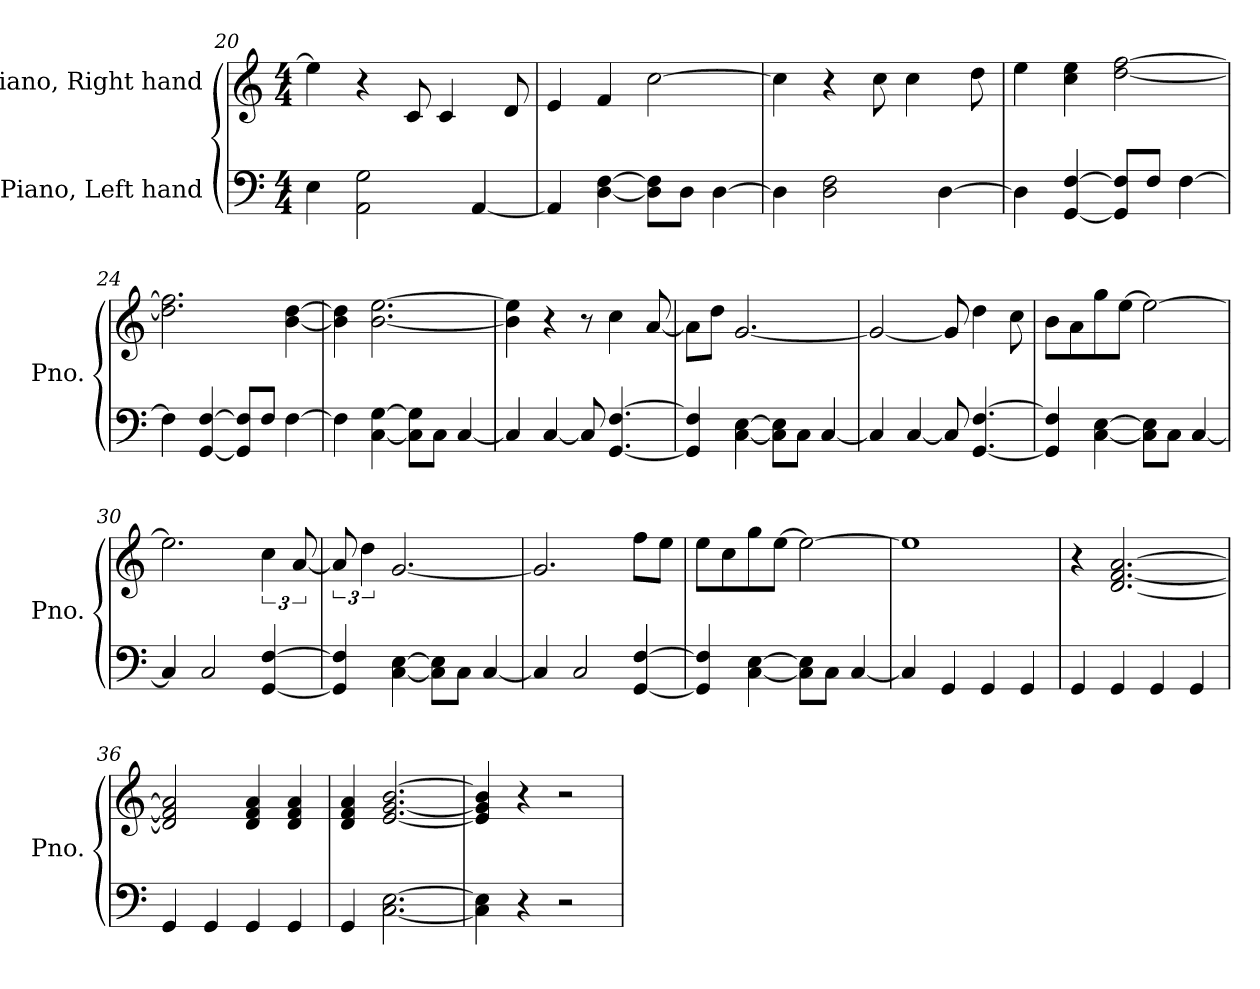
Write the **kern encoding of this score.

**kern	**kern
*part2	*part1
*staff2	*staff1
*I"Piano, Left hand	*I"Piano, Right hand
*I'Pno.	*I'Pno.
*clefF4	*clefG2
*k[]	*k[]
*M4/4	*M4/4
=20	=20
4E\	4ee\]
2AA\ 2G\	4r
.	8c/
.	4c/
[4AA/	.
.	8d/
=21	=21
4AA/]	4e/
[4D\ [4F\	4f/
8D\] 8F\]L	[2cc\
8D\J	.
[4D\	.
=22	=22
4D\]	4cc\]
2D\ 2F\	4r
.	8cc\
.	4cc\
[4D\	.
.	8dd\
=23	=23
4D\]	4ee\
[4GG/ [4F/	4cc\ 4ee\
8GG/] 8F/]L	[2dd\ [2ff\
8F/J	.
[4F\	.
!!LO:LB:g=z
=24	=24
4F\]	2.dd\] 2.ff\]
[4GG/ [4F/	.
8GG/] 8F/]L	.
8F/J	.
[4F\	[4b\ [4dd\
=25	=25
4F\]	4b\] 4dd\]
[4C\ [4G\	[2.b\ [2.ee\
8C\] 8G\]L	.
8C\J	.
[4C/	.
=26	=26
4C/]	4b\] 4ee\]
[4C/	4r
8C/]	8r
[4.GG/ [4.F/	4cc\
.	[8a/
=27	=27
4GG/] 4F/]	8a\L]
.	8dd\J
[4C\ [4E\	[2.g/
8C\] 8E\]L	.
8C\J	.
[4C/	.
=28	=28
4C/]	2g/_
[4C/	.
8C/]	8g/]
[4.GG/ [4.F/	4dd\
.	8cc\
=29	=29
4GG/] 4F/]	8b\L
.	8a\
[4C\ [4E\	8gg\
.	[8ee\J
8C\] 8E\]L	2ee\_
8C\J	.
[4C/	.
!!LO:LB:g=z
=30	=30
4C/]	2.ee\]
2C/	.
[4GG/ [4F/	6cc\
.	[12a/
=31	=31
4GG/] 4F/]	12a/]
.	6dd\
[4C\ [4E\	[2.g/
8C\] 8E\]L	.
8C\J	.
[4C/	.
=32	=32
4C/]	2.g/]
2C/	.
[4GG/ [4F/	8ff\L
.	8ee\J
=33	=33
4GG/] 4F/]	8ee\L
.	8cc\
[4C\ [4E\	8gg\
.	[8ee\J
8C\] 8E\]L	2ee\_
8C\J	.
[4C/	.
=34	=34
4C/]	1ee]
4GG/	.
4GG/	.
4GG/	.
=35	=35
4GG/	4r
4GG/	[2.d/ [2.f/ [2.a/
4GG/	.
4GG/	.
=36	=36
4GG/	2d/] 2f/] 2a/]
4GG/	.
4GG/	4d/ 4f/ 4a/
4GG/	4d/ 4f/ 4a/
!!LO:PB:g=z
=37	=37
4GG/	4d/ 4f/ 4a/
[2.C\ [2.E\	[2.e/ [2.g/ [2.b/
=38	=38
4C\] 4E\]	4e/] 4g/] 4b/]
4r	4r
2r	2r
=	=
*-	*-
